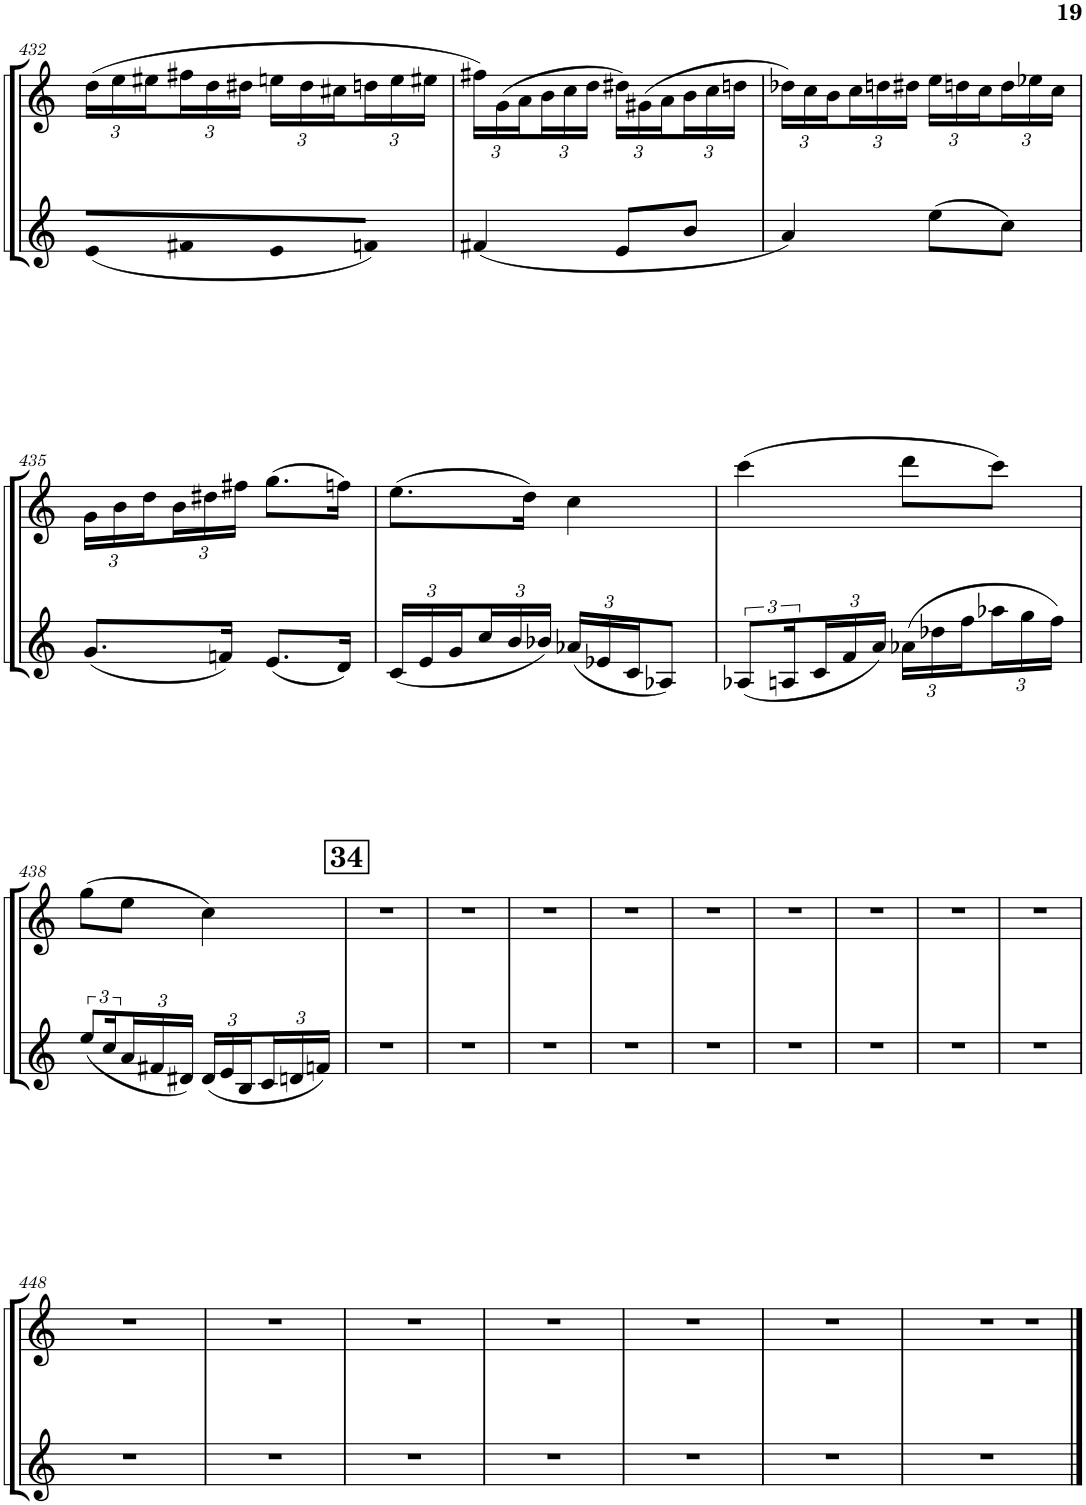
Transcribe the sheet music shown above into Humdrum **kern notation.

**kern	**kern
*part2	*part1
*staff2	*staff1
*I"Violon 2	*I"Violon 1
*I'Vln	*I'Vln
!!LO:PB:g=z
*clefG2	*clefG2
*k[]	*k[]
*M2/4	*M2/4
*	*Xbrackettup
=432	=432
(8e/L	(24dd\LL
.	24ee\
.	24ee#X\
8f#X/	24ff#X\
.	24dd\
.	24dd#X\JJ
8e/	24een\LL
.	24dd#\
.	24cc#X\
8fn/J)	24ddn\
.	24ee\
.	24ee#X\JJ
=433	=433
(4f#X/	24ff#X\LL)
.	(24g\
.	24a\
.	24b\
.	24cc\
.	24dd\JJ
8e/L	24dd#X\LL)
.	(24g#X\
.	24a\
8b/J	24b\
.	24cc\
.	24ddn\JJ
=434	=434
4a/)	24dd-X\LL)
.	24cc\
.	24b\
.	24cc\
.	24ddn\
.	24dd#X\JJ
(8ee\L	24ee\LL
.	24ddn\
.	24cc\
8cc\J)	24dd\
.	24ee-X\
.	24cc\JJ
!!LO:LB:g=z
=435	=435
(8.g/L	24g\LL
.	24b\
.	24dd\
.	24b\
.	24dd#X\
16fn/Jk)	.
.	24ff#X\JJ
(8.e/L	(8.gg\L
16d/Jk)	16ffn\Jk)
=436	=436
*Xbrackettup	*
(24c/LL	(8.ee\L
24e/	.
24g/J	.
24cc/L	.
24b/	.
.	16dd\Jk)
24b-X/JJ)	.
(24a-X/LL	4cc\
24e-X/	.
24c/J	.
8A-X/J)	.
=437	=437
*brackettup	*
(12A-X/L	(4ccc\
24An/L	.
*Xbrackettup	*
24c/L	.
24f/	.
24a/JJ)	.
(24a-X\LL	8ddd\L
24dd-X\	.
24ff\	.
24aa-X\	8ccc\J)
24gg\	.
24ff\JJ)	.
!!LO:LB:g=z
=438	=438
*brackettup	*
(12ee/L	(8gg\L
24cc/L	.
*Xbrackettup	*
24a/L	8ee\J
24f#X/	.
24d#X/JJ)	.
(24d#/LL	4cc\)
24e/	.
24B/	.
24c/	.
24dn/	.
24fn/JJ)	.
!!LO:REH:place=s1:a:B:cj:fs=14:t=34
=439	=439
2r	2r
=440	=440
2r	2r
=441	=441
2r	2r
=442	=442
2r	2r
=443	=443
2r	2r
=444	=444
2r	2r
=445	=445
2r	2r
=446	=446
2r	2r
=447	=447
2r	2r
!!LO:LB:g=z
=448	=448
2r	2r
=449	=449
2r	2r
=450	=450
2r	2r
=451	=451
2r	2r
=452	=452
2r	2r
=453	=453
2r	2r
=454	=454
2r	2r
2ryy	2r
==	==
*-	*-
